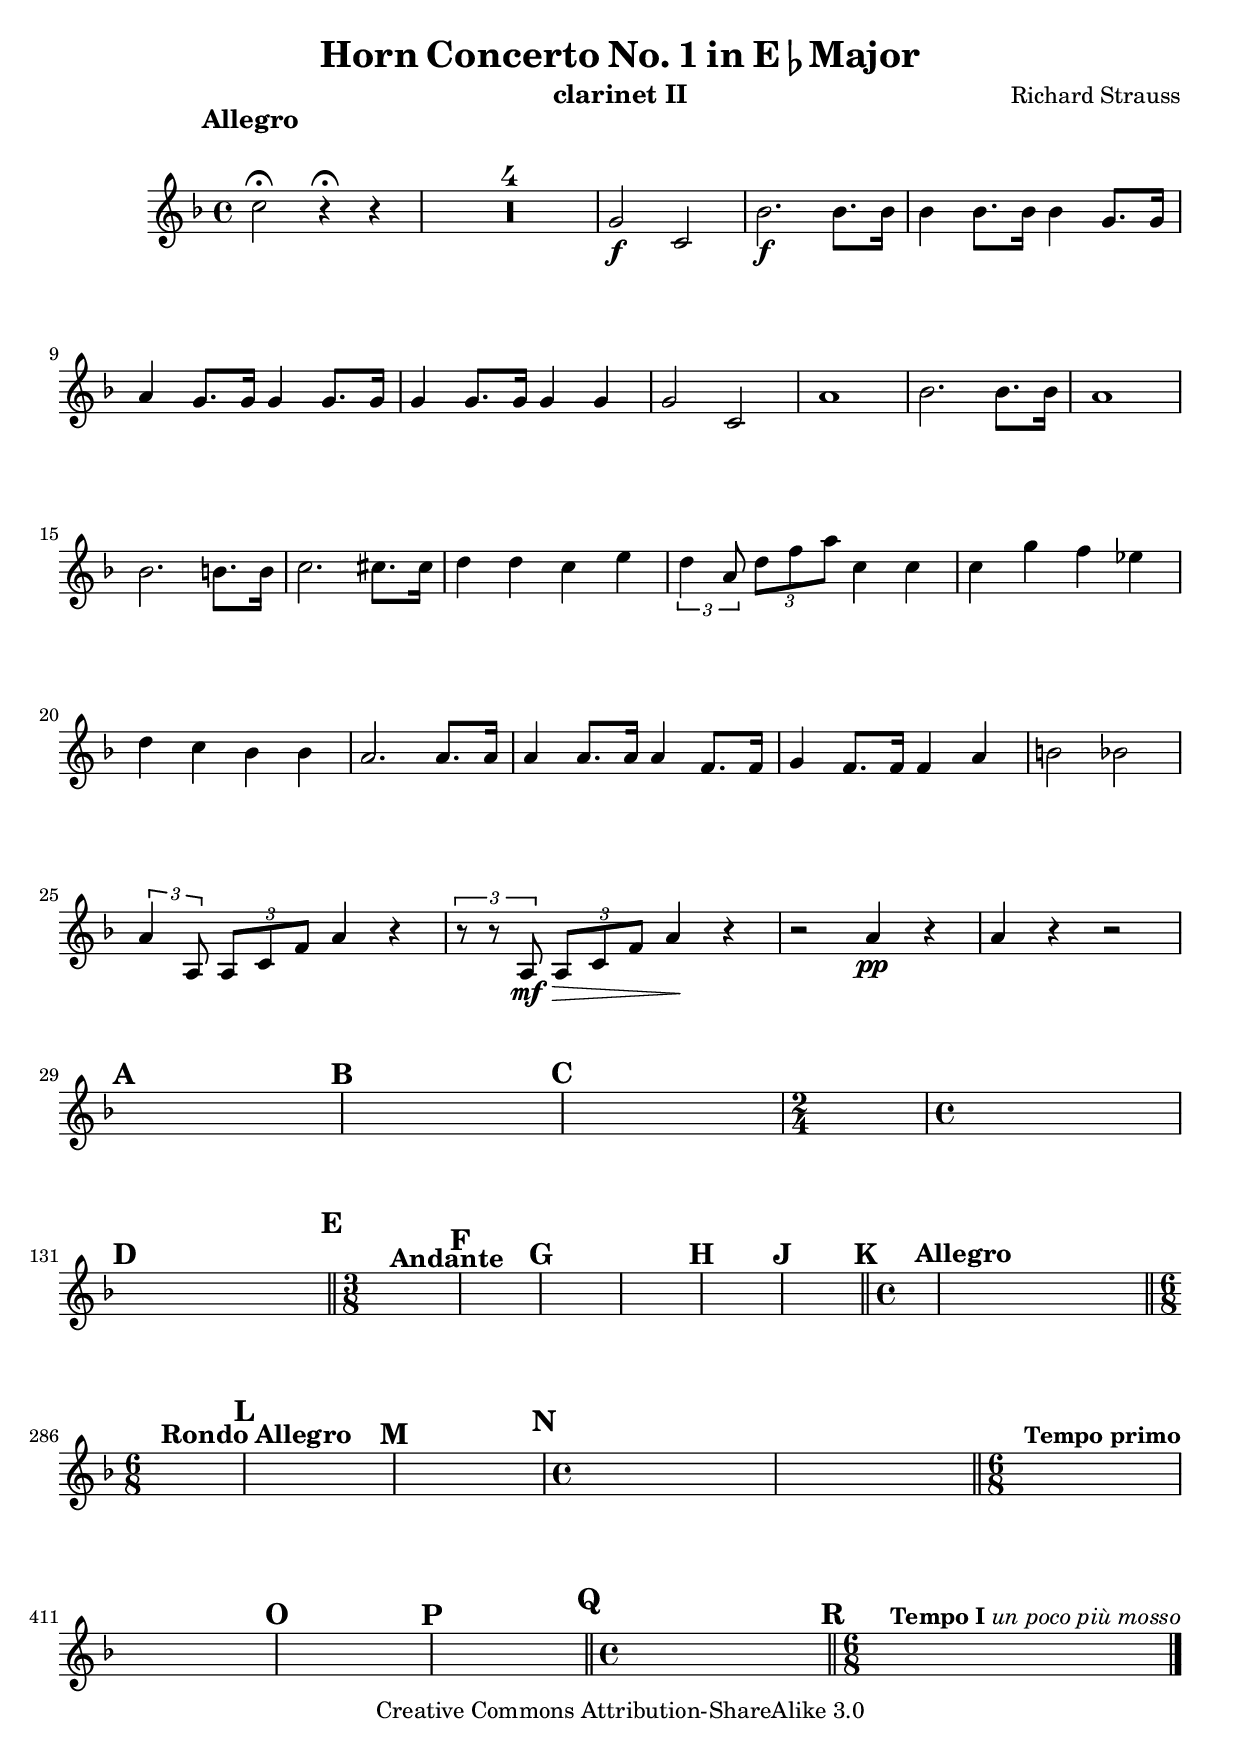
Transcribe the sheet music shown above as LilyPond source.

\version "2.12.2"

\version "2.12.2"

\include "defs.lyi"

clarinetTwoMvtI = \relative c''
{
  \transposition bes
  \key f \major
  c2\fermata r4\fermata r |
  R1*4 |
  g2\f c, |
  bes'2.\f bes8. bes16 |
  bes4 bes8. bes16 bes4 g8. g16
  a4 g8. g16 g4 g8. g16
  g4 g8. g16 g4 g |
  g2 c, |
  a'1 |
  bes2. bes8. bes16 |
  a1 |
  bes2. b8. b16 |
  c2. cis8. cis16 |
  d4 d c e |
  \times 2/3 {d4 a8} \times 2/3 {d8 f a} c,4 c |
  c g' f ees |
  d c bes bes |
  a2. a8. a16 |
  a4 a8. a16 a4 f8. f16 |
  g4 f8. f16 f4 a |
  b2 bes |
  \times 2/3 {a4 a,8} \times 2/3 {a8 c f} a4 r |
  \times 2/3 {r8 r a,\mf\>} \times 2/3 {a8 c f} a4\! r |
  r2 a4\pp r |
  a4 r r2 |

  %A
}

clarinetTwoMvtII = \relative c'
{
}

clarinetTwoMvtIII = \relative c'
{
}

clarinetTwo = {\clarinetTwoMvtI \clarinetTwoMvtII \clarinetTwoMvtIII}




\paper
{
  ragged-last-bottom = ##f
}

instrument = "clarinet II"

\include "header.lyi"

notes = \clarinetTwo

\include "part.lyi"

